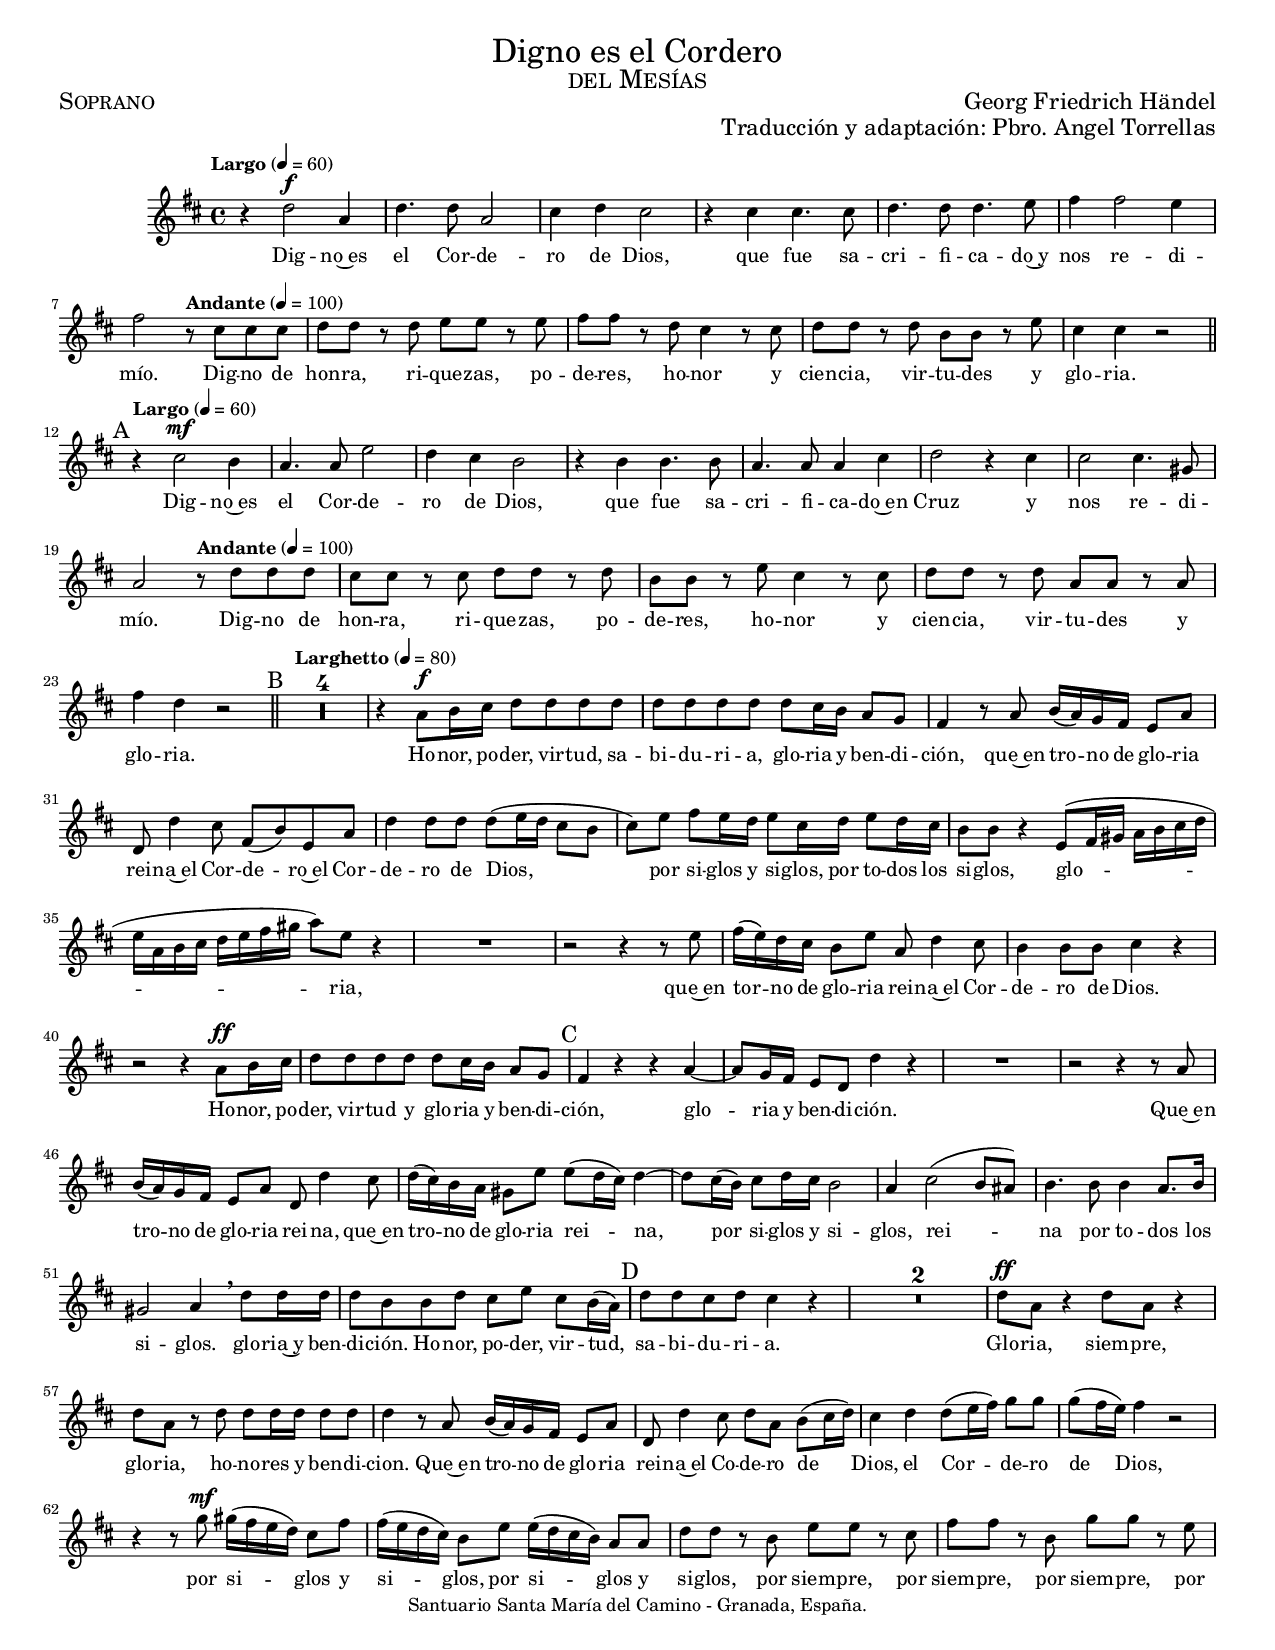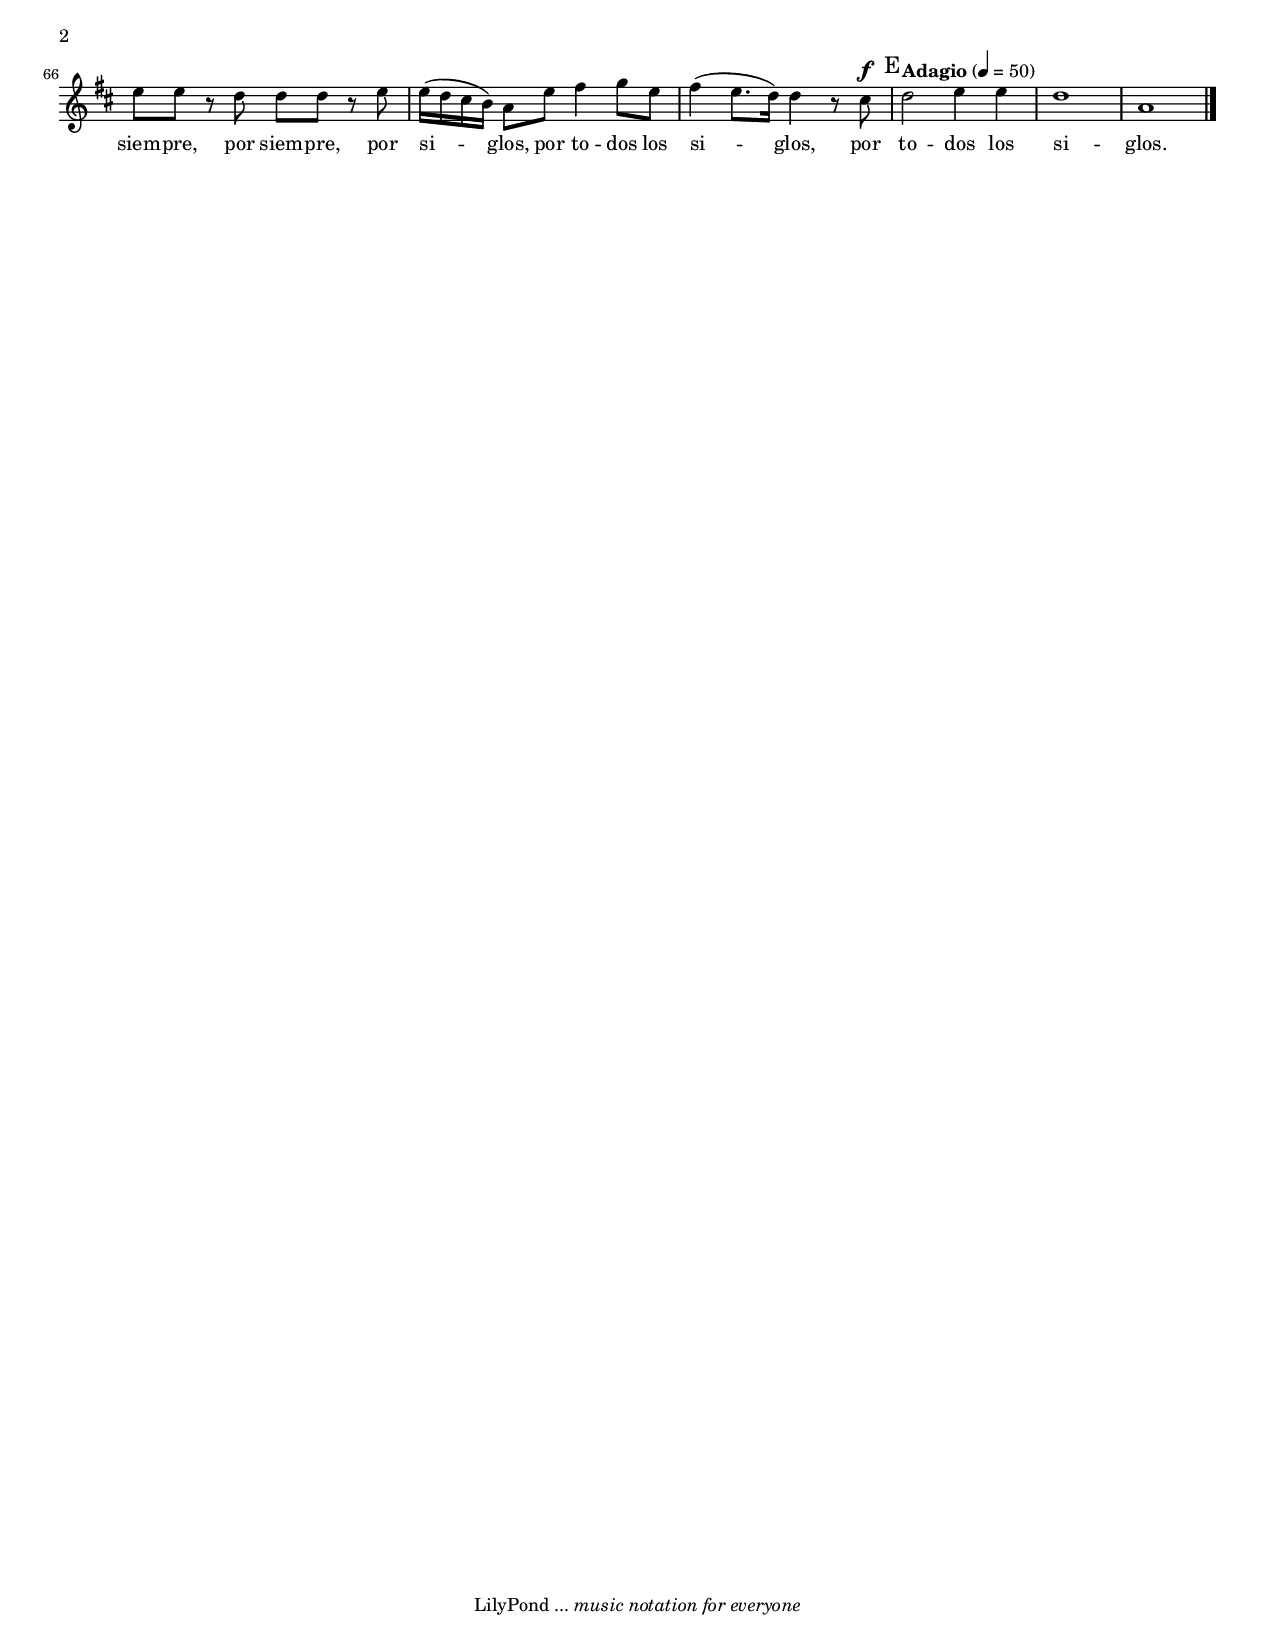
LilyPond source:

 
% ****************************************************************
% Digno es el Cordero - Soprano
% by serach.sam@
% ****************************************************************
\language "espanol"
\version "2.19.49"

soprano = \relative do'' {
  
  \compressFullBarRests
  \dynamicUp
  % La musica va aqui
  r4 re2\f la4			|
  re4. re8 la2			|
  dos4 re dos2			|
  r4 dos dos4. dos8		|
  re4. re8 re4. mi8		|
  fas4 fas2 mi4			|
  fas2 r8 dos8 dos dos		|
  re8 re r re mi mi r mi		|
  fas8 fas r re dos4 r8 dos	|
  re8 re r re si si r mi		|
  dos4 dos r2			|
  r4 dos2\mf si4			|
  la4. la8 mi'2			|
  re4 dos si2			|
  r4 si si4. si8			|
  la4. la8 la4 dos		|
  re2 r4 dos			|
  dos2 dos4. sols8		|
  la2 r8 re re re		|
  dos8 dos r dos re re r re	|
  si8 si r mi dos4 r8 dos	|
  re8 re r re la la r la		|
  fas'4 re r2			|
  R1*4				|
  r4 la8\f si16 dos re8 re re re	|
  re8 re re re re dos16 si la8 sol |
  fas4 r8 la si16( la) sol fas mi8 la |
  re,8 re'4 dos8 fas,( si) mi, la	|
  re4 re8 re re( mi16 re dos8 si	|
  dos8) mi fas mi16 re mi8 dos16 re mi8 re16 dos |
  si8 si r4 mi,8( fas16 sols la si dos re |
  mi la, si dos re mi fas sols la8) mi r4 |
  R1				|
  r2 r4 r8 mi			|
  fas16( mi) re dos si8 mi la, re4 dos8 |
  si4si8 si dos4 r		|
  r2 r4 la8\ff si16 dos		|
  re8 re re re re dos16 si la8 sol |
  fas4 r r la~			|
  la8 sol16 fas mi8 re re'4 r	|
  R1				|
  r2 r4 r8 la			|
  si16( la) sol fas mi8 la re, re'4 dos8	|
  re16( dos) si la sols8 mi' mi( re16 dos) re4~ |
  re8 dos16( si) dos8 re16 dos si2 |
  la4 dos2( si8 las)		|
  si4. si8 si4 la8. si16		|
  sols2 la4 \breathe re8 re16 re	|
  re8 si si re dos mi dos si16( la) |
  re8 re dos re dos4 r		|
  R1*2				|
  re8\ff la r4 re8 la r4		|
  re8 la r re re re16 re re8 re	|
  re4 r8 la si16( la) sol fas mi8 la |
  re,8 re'4 dos8 re la si( dos16 re) |
  dos4 re re8( mi16 fas) sol8 sol |
  sol8( fas16 mi) fas4 r2	|
  r4 r8 sol\mf sols16( fas mi re) dos8 fas |
  fas16( mi re dos) si8 mi mi16( re dos si) la8 la |
  re8 re r si mi mi r dos	|
  fas8 fas r si, sol' sol r mi	|
  mi8 mi r re re re r mi		|
  mi16( re dos si) la8 mi' fas4 sol8 mi |
  fas4( mi8. re16) re4 r8 dos\f	|
  re2 mi4 mi 			|
  re1				|
  la1				|
}

letrasoprano = \lyricmode {
  % la letra va aqui.
  Dig -- no~es el Cor -- de -- ro de Dios, que fue sa -- cri -- fi -- ca -- do~y nos re -- di -- mío.
  Dig -- no de hon -- ra, ri -- que -- zas, po -- de -- res, ho -- nor y cien -- cia, vir -- tu -- des y glo -- ria.
  Dig -- no~es el Cor -- de -- ro de Dios, que fue sa -- cri -- fi -- ca -- do~en Cruz y nos re -- di -- mío.
  Dig -- no de hon -- ra, ri -- que -- zas, po -- de -- res, ho -- nor y cien -- cia, vir -- tu -- des y glo -- ria.
  Ho -- nor, po -- der, vir -- tud, sa -- bi -- du -- ri -- a, glo -- ria y ben -- di -- ción, que~en tro -- no de glo -- ria rei -- na~el Cor -- de -- ro~el Cor -- de -- ro de Dios,
  por si -- glos y si -- glos, por to -- dos los si -- glos, glo -- ria, que~en tor -- no de glo -- ria rei -- na~el Cor -- de -- ro de Dios.
  Ho -- nor, po -- der, vir -- tud y glo -- ria y ben -- di -- ción, glo -- ria y ben -- di -- ción.
  Que~en tro -- no de glo -- ria rei -- na, que~en tro -- no de glo -- ria rei -- na,
  por si -- glos y si -- glos, rei -- na por to -- dos los si -- glos.
  glo -- ria~y ben -- di -- ción.
  Ho -- nor, po -- der, vir -- tud, sa -- bi -- du -- ri -- a.
  Glo -- ria, siem -- pre, glo -- ria, ho -- no -- res y ben -- di -- cion.
  Que~en tro -- no de glo -- ria rei -- na~el Co -- de -- ro de Dios, el Cor -- de -- ro de Dios,
  por si -- glos y si -- glos, por si -- glos y si -- glos, por siem -- pre, por siem -- pre, por siem -- pre,
  por siem -- pre, por siem -- pre, por si -- glos,
  por to -- dos los si -- glos, por to -- dos los si -- glos.
} 


#(set-global-staff-size 15.9)

\markup { \fill-line { \center-column { \fontsize #5 "Digno es el Cordero" \fontsize #3 \caps "del Mesías" } } }
\markup { \fill-line { \fontsize #2 \smallCaps "Soprano" \fontsize #2 "Georg Friedrich Händel"  } }
\markup { \fill-line { " " \right-column { \fontsize #2 "Traducción y adaptación: Pbro. Angel Torrellas"  } } }

\header {
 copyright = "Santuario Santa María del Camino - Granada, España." 
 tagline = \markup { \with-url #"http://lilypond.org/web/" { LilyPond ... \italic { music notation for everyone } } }
 breakbefore = ##t
}

global = { 
  \key re \major 
  \time 4/4 
  \tempo "Largo" 4 = 60 %1
  s1*6 s2 
  \tempo "Andante" 4 = 100 s2 %7
  s1*4
  \bar "||" \mark A \tempo "Largo" 4 = 60 %12
  s1*7 s2
  \tempo "Andante" 4 = 100 s2 %19
  s1*4
  \bar "||" \mark B \tempo "Larghetto" 4 = 80 %24
  s1*18
  \mark C %42
  s1*11
  \mark D %53
  s1*16
  \mark E \tempo "Adagio" 4 = 50 %69
  s1*3
  \bar "|." 
}

\score {
  \new Staff <<
    \set Staff.midiInstrument = "choir aahs"
    \new Voice = "soprano" << \global \soprano >>
    \new Lyrics \lyricsto "soprano" \letrasoprano
  >>
  \midi {}
  \layout {}
}

\paper { 
  #(set-paper-size "letter") 
}